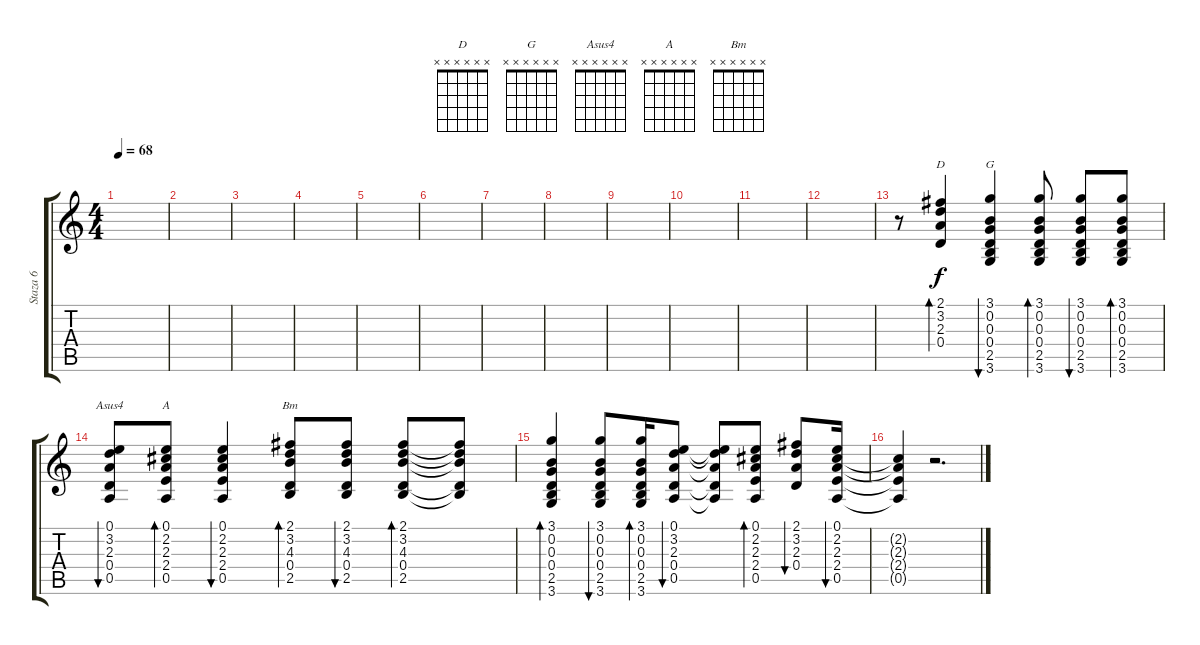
\track ("Staza 6" "Staza 6") {instrument acousticguitarsteel}
\staff {score tabs}
\tuning (E4 B3 G3 D3 A2 E2) {hide}
\chord ("D" x x x x x x)
\chord ("G" x x x x x x)
\chord ("Asus4" x x x x x x)
\chord ("A" x x x x x x)
\chord ("Bm" x x x x x x)
\ts (4 4)
\tempo 68
\clef g2
\ks c
|
|
|
|
|
|
|
|
|
|
|
|
r.8 (2.1 3.2 2.3 0.4).4{bd 60 ch "D"} (3.1 0.2 0.3 0.4 2.5 3.6).4{bu 60 ch "G"} (3.1 0.2 0.3 0.4 2.5 3.6).8{bd 60} (3.1 0.2 0.3 0.4 2.5 3.6).8{bu 60} (3.1 0.2 0.3 0.4 2.5 3.6).8{bd 60} |
(0.1 3.2 2.3 0.4 0.5).8{bu 60 ch "Asus4"} (0.1 2.2 2.3 2.4 0.5).8{bd 60 ch "A"} (0.1 2.2 2.3 2.4 0.5).4{bu 60} (2.1 3.2 4.3 0.4 2.5).8{bd 60 ch "Bm"} (2.1 3.2 4.3 0.4 2.5).8{bu 60} (2.1 3.2 4.3 0.4 2.5).8{bd 60} (2.1{t} 3.2{t} 4.3{t} 0.4{t} 2.5{t}).8 |
(3.1 0.2 0.3 0.4 2.5 3.6).4{bd 60} (3.1 0.2 0.3 0.4 2.5 3.6).8{bu 60} (3.1 0.2 0.3 0.4 2.5 3.6).16{bd 60} (0.1 3.2 2.3 0.4 0.5).8{bu 60} (0.1{t} 3.2{t} 2.3{t} 0.4{t} 0.5{t}).8 (0.1 2.2 2.3 2.4 0.5).8{bd 60} (2.1 3.2 2.3 0.4).8{bu 60} (0.1 2.2 2.3 2.4 0.5).16{bu 60} |
(2.2{t} 2.3{t} 2.4{t} 0.5{t}).4 r.2{d}
